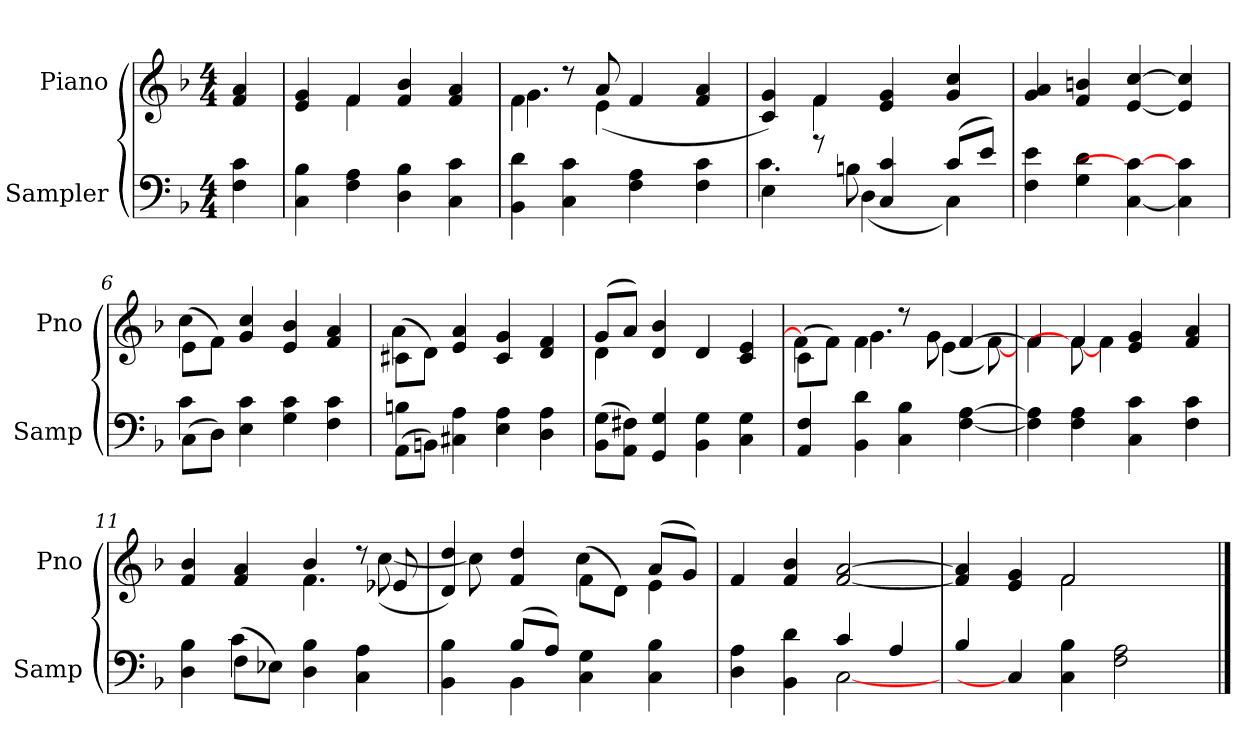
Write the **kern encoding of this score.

**kern	**kern
*part2	*part1
*staff2	*staff1
*I"Sampler	*I"Piano
*I'Samp	*I'Pno
*clefF4	*clefG2
*k[b-]	*k[b-]
*F:	*F:
*M4/4	*M4/4
=1	=1
4F 4c	4f 4a
=2	=2
*	*^
4C 4B-	4e 4g	4ryy
4F 4A	4f/	4f
4D 4B-	4f 4b-	2ryy
4C 4c	4f 4a	.
=3	=3	=3
4BB- 4d	4f\	4.g
4C 4c	8r	.
.	8a	(4e
4F 4A	4f	.
.	.	4.ryy
4F 4c	4f 4a	.
=4	=4	=4
*^	*	*
4E\	4.c	4c 4g)	4ryy
8r	.	4f/	4f
8Bn\	(4D	.	.
4C 4c	.	4e 4g	2ryy
.	8ryy	.	.
(8c/L	4C)	4g 4cc	.
8e/J)	.	.	.
*v	*v	*	*
*	*v	*v
=5	=5
4F 4e	4g 4a
4G 4d	4f 4bn
[4C\ 4c\_	[4e/ [4cc/
4C] 4c	4e] 4cc]
=6	=6
*^	*^
(8C\L	4c	(8e\L	4cc
8D\J)	.	8f\J)	.
4E 4c	2.ryy	4g 4cc	2.ryy
4G 4c	.	4e 4b-	.
4F 4c	.	4f 4a	.
=7	=7	=7	=7
(8AA\L	4B	(8c#X\L	4a
8BBn\J)	.	8d\J)	.
4C#X 4A	2.ryy	4e 4a	2.ryy
4E 4A	.	4c# 4g	.
4D 4A	.	4d 4f	.
*v	*v	*	*
=8	=8	=8
(8BB-\ 8G\L	(8g/L	4d
8AA\ 8F#X\J)	8a/J)	.
4GG 4G	4d 4b-	2.ryy
4BB- 4G	4d	.
4C 4G	4c 4e	.
=9	=9	=9
4AA 4F	(8c\L	4f]
.	8f\J)	.
4BB- 4d	4f\	4.g
4C 4B-	8r	.
.	8g\	(4e
[4F [4A	[4f/	.
.	.	[8f)
=10	=10	=10
4F\] 4A\]	4f/]	4f
4F 4A	4f/	8f_
.	.	4f
4C 4c	4e 4g	.
.	.	4.ryy
4F 4c	4f 4a	.
=11	=11	=11
*^	*	*
4D 4B-	4ryy	4f 4b-	2ryy
(8F\L	4c	4f 4a	.
8E-X\J)	.	.	.
4D 4B-	2ryy	4b-/	4.f
4C 4A	.	8r	.
.	.	8e-X/	([8cc
=12	=12	=12	=12
4BB- 4B-	4ryy	4d 4dd)	8cc]
.	.	.	4.ryy
(8B-/L	4BB-	4f 4dd	.
8A/J)	.	.	.
4C 4G	2ryy	(8f\L	4cc
.	.	8d\J)	.
4C 4B-	.	(8a/L	4e
.	.	8g/J)	.
*	*	*v	*v
=13	=13	=13
4D 4A	2ryy	4f
4BB- 4d	.	4f 4b-
(4c/	[2C)	[2f [2a
4A/	.	.
*v	*v	*
=14	=14
*	*^
4B-/	4f/] 4a/]	2ryy
4C]	4e 4g	.
4C 4B-	2f/	2f
2F\ 2A\	.	.
.	4ryy	4ryy
*	*v	*v
==	==
*-	*-
